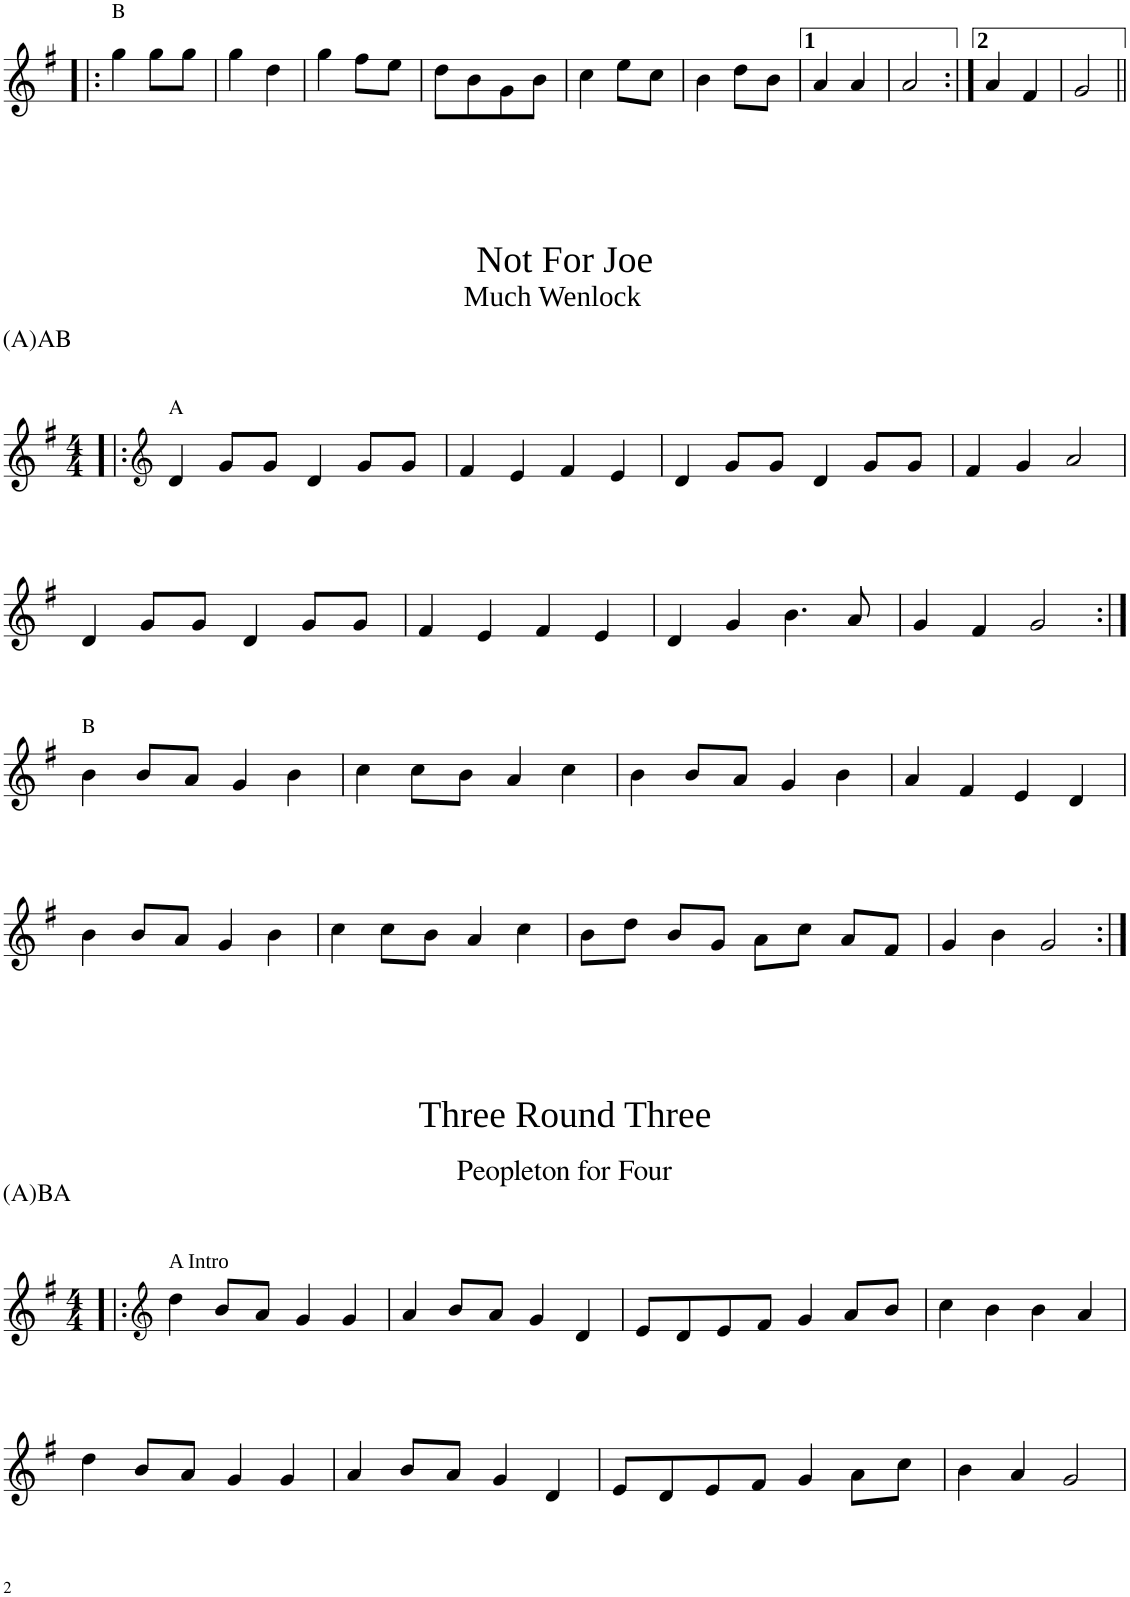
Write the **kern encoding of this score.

**kern
*part1
*staff1
*I"1
!!LO:PB:g=z
*clefG2
*k[f#]
*M2/4
=11!|:
!LO:TX:a:t=B
4gg\
8gg\L
8gg\J
=12
4gg\
4dd\
=13
4gg\
8ff#\L
8ee\J
=14
8dd\L
8b\
8g\
8b\J
=15
4cc\
8ee\L
8cc\J
=16
4b\
8dd\L
8b\J
=17
4a/
4a/
=18
2a/
=19:|!
4a/
4f#/
=20
2g/
!!LO:LB:g=z
=1!|:
*clefG2
*k[f#]
*M4/4
!LO:TX:a:t=A
4d/
8g/L
8g/J
4d/
8g/L
8g/J
=2
4f#/
4e/
4f#/
4e/
=3
4d/
8g/L
8g/J
4d/
8g/L
8g/J
=4
4f#/
4g/
2a/
!!LO:LB:g=z
=5
4d/
8g/L
8g/J
4d/
8g/L
8g/J
=6
4f#/
4e/
4f#/
4e/
=7
4d/
4g/
4.b\
8a/
=8
4g/
4f#/
2g/
!!LO:LB:g=z
=9:|!
!LO:TX:a:t=B
4b\
8b/L
8a/J
4g/
4b\
=10
4cc\
8cc\L
8b\J
4a/
4cc\
=11
4b\
8b/L
8a/J
4g/
4b\
=12
4a/
4f#/
4e/
4d/
!!LO:LB:g=z
=13
4b\
8b/L
8a/J
4g/
4b\
=14
4cc\
8cc\L
8b\J
4a/
4cc\
=15
8b\L
8dd\J
8b/L
8g/J
8a\L
8cc\J
8a/L
8f#/J
=16
4g/
4b\
2g/
!!LO:LB:g=z
=1:|!|:
*clefG2
*k[f#]
*M4/4
!LO:TX:a:t=A Intro
4dd\
8b/L
8a/J
4g/
4g/
=2
4a/
8b/L
8a/J
4g/
4d/
=3
8e/L
8d/
8e/
8f#/J
4g/
8a/L
8b/J
=4
4cc\
4b\
4b\
4a/
!!LO:LB:g=z
=5
4dd\
8b/L
8a/J
4g/
4g/
=6
4a/
8b/L
8a/J
4g/
4d/
=7
8e/L
8d/
8e/
8f#/J
4g/
8a\L
8cc\J
=8
4b\
4a/
2g/
=
*-
